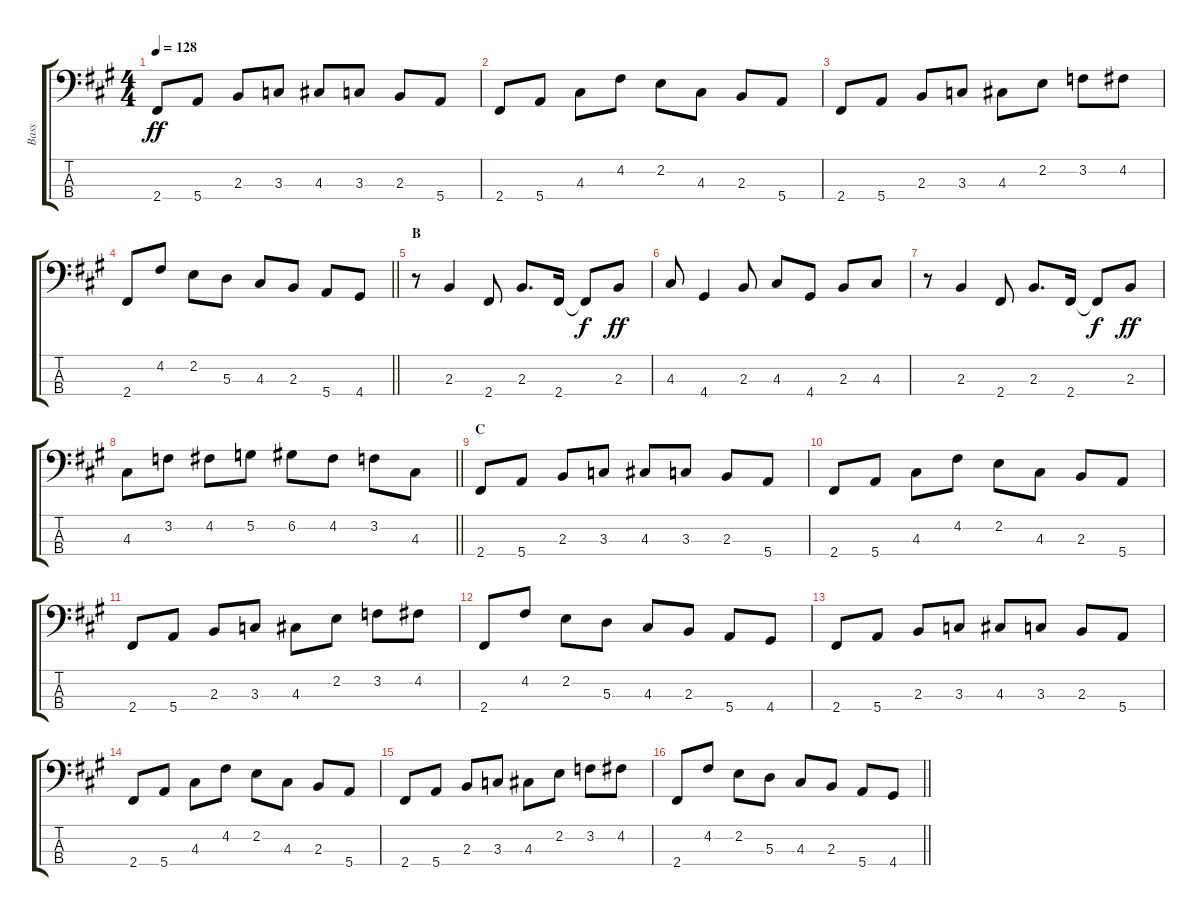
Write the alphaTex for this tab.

\track ("Bass" "Bass") {instrument electricbasspick}
\staff {score tabs}
\tuning (G2 D2 A1 E1) {hide}
\ts (4 4)
\tempo 128
\clef f4
\ks a
2.4.8{dy ff} 5.4.8 2.3.8 3.3.8 4.3.8 3.3.8 2.3.8 5.4.8 |
2.4.8 5.4.8 4.3.8 4.2.8 2.2.8 4.3.8 2.3.8 5.4.8 |
2.4.8 5.4.8 2.3.8 3.3.8 4.3.8 2.2.8 3.2.8 4.2.8 |
\barLineRight lightlight
2.4.8 4.2.8 2.2.8 5.3.8 4.3.8 2.3.8 5.4.8 4.4.8 |
\section ("" "B")
r.8 2.3.4 2.4.8 2.3.8{d} 2.4.16 2.4{t}.8{dy f} 2.3.8{dy ff} |
4.3.8 4.4.4 2.3.8 4.3.8 4.4.8 2.3.8 4.3.8 |
r.8 2.3.4 2.4.8 2.3.8{d} 2.4.16 2.4{t}.8{dy f} 2.3.8{dy ff} |
\barLineRight lightlight
4.3.8 3.2.8 4.2.8 5.2.8 6.2.8 4.2.8 3.2.8 4.3.8 |
\section ("" "C")
2.4.8 5.4.8 2.3.8 3.3.8 4.3.8 3.3.8 2.3.8 5.4.8 |
2.4.8 5.4.8 4.3.8 4.2.8 2.2.8 4.3.8 2.3.8 5.4.8 |
2.4.8 5.4.8 2.3.8 3.3.8 4.3.8 2.2.8 3.2.8 4.2.8 |
2.4.8 4.2.8 2.2.8 5.3.8 4.3.8 2.3.8 5.4.8 4.4.8 |
2.4.8 5.4.8 2.3.8 3.3.8 4.3.8 3.3.8 2.3.8 5.4.8 |
2.4.8 5.4.8 4.3.8 4.2.8 2.2.8 4.3.8 2.3.8 5.4.8 |
2.4.8 5.4.8 2.3.8 3.3.8 4.3.8 2.2.8 3.2.8 4.2.8 |
\barLineRight lightlight
2.4.8 4.2.8 2.2.8 5.3.8 4.3.8 2.3.8 5.4.8 4.4.8
